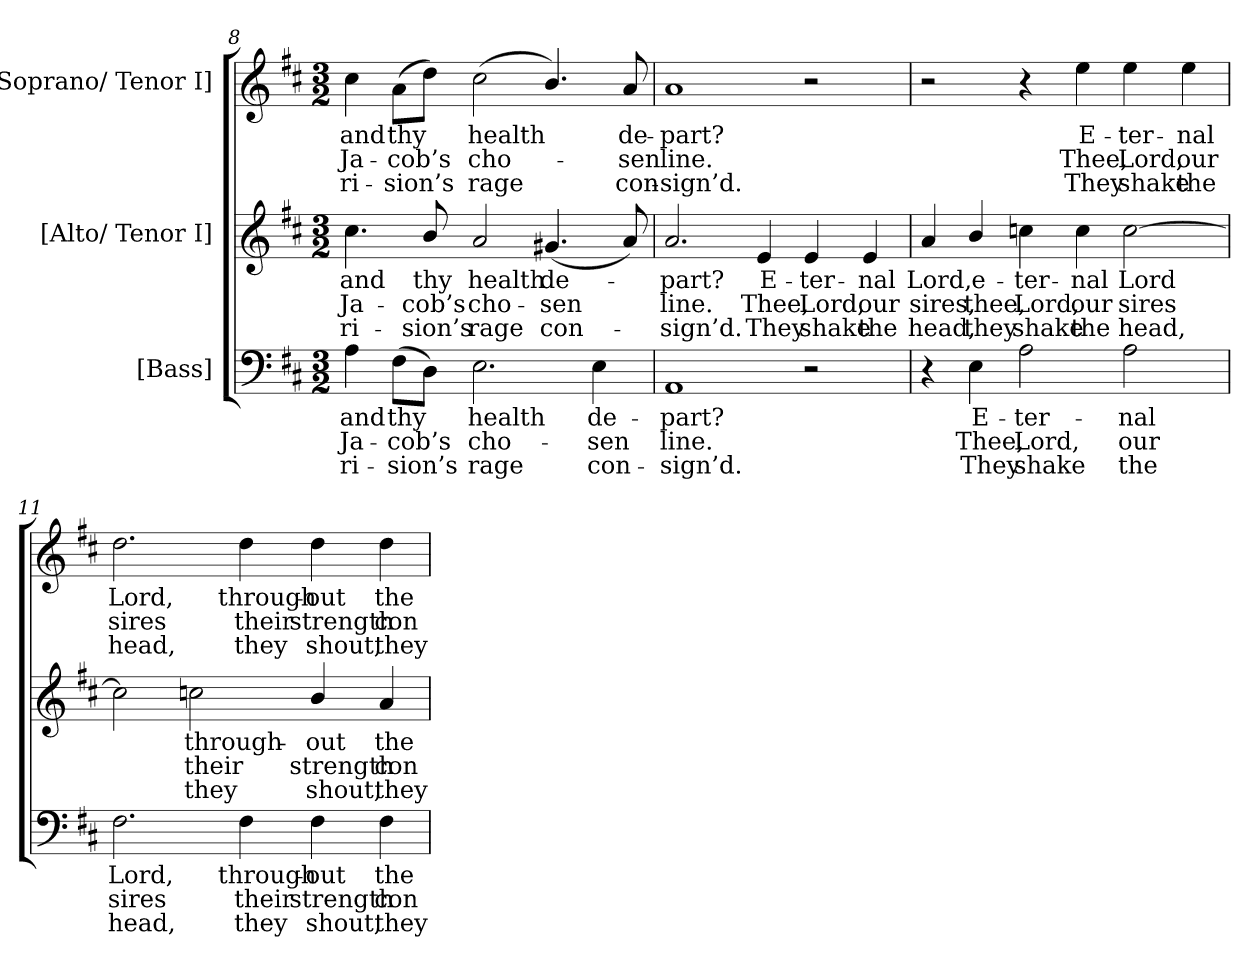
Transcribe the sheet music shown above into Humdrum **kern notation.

**kern	**text	**text	**text	**kern	**text	**text	**text	**kern	**text	**text	**text
*part3	*part3	*part3	*part3	*part2	*part2	*part2	*part2	*part1	*part1	*part1	*part1
*staff3	*staff3	*staff3	*staff3	*staff2	*staff2	*staff2	*staff2	*staff1	*staff1	*staff1	*staff1
*I"[Bass]	*	*	*	*I"[Alto/ Tenor I]	*	*	*	*I"[Soprano/ Tenor I]	*	*	*
*clefF4	*	*	*	*clefG2	*	*	*	*clefG2	*	*	*
*k[f#c#]	*	*	*	*k[f#c#]	*	*	*	*k[f#c#]	*	*	*
*D:	*	*	*	*D:	*	*	*	*D:	*	*	*
*M3/2	*	*	*	*M3/2	*	*	*	*M3/2	*	*	*
=8	=8	=8	=8	=8	=8	=8	=8	=8	=8	=8	=8
!	!LO:LY:b:color=#000000	!LO:LY:b:color=#000000	!LO:LY:b:color=#000000	!	!	!	!	!	!	!	!
!	!	!	!	!	!LO:LY:b:color=#000000	!LO:LY:b:color=#000000	!LO:LY:b:color=#000000	!	!	!	!
!	!	!	!	!	!	!	!	!	!LO:LY:b:color=#000000	!LO:LY:b:color=#000000	!LO:LY:b:color=#000000
4Ai\	and	Ja-	-ri-	4.cc#i\	and	Ja-	-ri-	4cc#i\	and	Ja-	-ri-
!	!LO:LY:b:color=#000000	!LO:LY:b:color=#000000	!LO:LY:b:color=#000000	!	!	!	!	!	!	!	!
!	!	!	!	!	!	!	!	!	!LO:LY:b:color=#000000	!LO:LY:b:color=#000000	!LO:LY:b:color=#000000
(8F#i\L	thy	-cob’s	-sion’s	.	.	.	.	(8ai\L	thy	-cob’s	-sion’s
!	!	!	!	!	!LO:LY:b:color=#000000	!LO:LY:b:color=#000000	!LO:LY:b:color=#000000	!	!	!	!
8Di\J)	.	.	.	8bi/	thy	-cob’s	-sion’s	8ddi\J)	.	.	.
!	!LO:LY:b:color=#000000	!LO:LY:b:color=#000000	!LO:LY:b:color=#000000	!	!	!	!	!	!	!	!
!	!	!	!	!	!LO:LY:b:color=#000000	!LO:LY:b:color=#000000	!LO:LY:b:color=#000000	!	!	!	!
!	!	!	!	!	!	!	!	!	!LO:LY:b:color=#000000	!LO:LY:b:color=#000000	!LO:LY:b:color=#000000
2.Ei\	health	cho-	rage	2ai/	health	cho-	rage	(2cc#i\	health	cho-	rage
!	!	!	!	!	!LO:LY:b:color=#000000	!LO:LY:b:color=#000000	!LO:LY:b:color=#000000	!	!	!	!
.	.	.	.	(4.g#Xi/	de-	-sen	con-	4.bi/)	.	.	.
!	!LO:LY:b:color=#000000	!LO:LY:b:color=#000000	!LO:LY:b:color=#000000	!	!	!	!	!	!	!	!
4Ei\	de-	-sen	con-	.	.	.	.	.	.	.	.
!	!	!	!	!	!	!	!	!	!LO:LY:b:color=#000000	!LO:LY:b:color=#000000	!LO:LY:b:color=#000000
.	.	.	.	8ai/)	.	.	.	8ai/	de-	-sen	con-
!!LO:LB:g=z
=9	=9	=9	=9	=9	=9	=9	=9	=9	=9	=9	=9
!	!LO:LY:b:color=#000000	!LO:LY:b:color=#000000	!LO:LY:b:color=#000000	!	!	!	!	!	!	!	!
!	!	!	!	!	!LO:LY:b:color=#000000	!LO:LY:b:color=#000000	!LO:LY:b:color=#000000	!	!	!	!
!	!	!	!	!	!	!	!	!	!LO:LY:b:color=#000000	!LO:LY:b:color=#000000	!LO:LY:b:color=#000000
1AAi	-part?	line.	-sign’d.	2.ai/	-part?	line.	-sign’d.	1ai	-part?	line.	-sign’d.
!	!	!	!	!	!LO:LY:b:color=#000000	!LO:LY:b:color=#000000	!LO:LY:b:color=#000000	!	!	!	!
.	.	.	.	4ei/	E-	Thee,	They	.	.	.	.
!	!	!	!	!	!LO:LY:b:color=#000000	!LO:LY:b:color=#000000	!LO:LY:b:color=#000000	!	!	!	!
2r	.	.	.	4ei/	-ter-	Lord,	shake	2r	.	.	.
!	!	!	!	!	!LO:LY:b:color=#000000	!LO:LY:b:color=#000000	!LO:LY:b:color=#000000	!	!	!	!
.	.	.	.	4ei/	-nal	our	the	.	.	.	.
=10	=10	=10	=10	=10	=10	=10	=10	=10	=10	=10	=10
!	!	!	!	!	!LO:LY:b:color=#000000	!LO:LY:b:color=#000000	!LO:LY:b:color=#000000	!	!	!	!
4r	.	.	.	4ai/	Lord,	sires,	head,	2r	.	.	.
!	!LO:LY:b:color=#000000	!LO:LY:b:color=#000000	!LO:LY:b:color=#000000	!	!	!	!	!	!	!	!
!	!	!	!	!	!LO:LY:b:color=#000000	!LO:LY:b:color=#000000	!LO:LY:b:color=#000000	!	!	!	!
4Ei\	E-	Thee,	They	4bi/	e-	thee,	they	.	.	.	.
!	!LO:LY:b:color=#000000	!LO:LY:b:color=#000000	!LO:LY:b:color=#000000	!	!	!	!	!	!	!	!
!	!	!	!	!	!LO:LY:b:color=#000000	!LO:LY:b:color=#000000	!LO:LY:b:color=#000000	!	!	!	!
2Ai\	-ter-	Lord,	shake	4ccni\	-ter-	Lord,	shake	4r	.	.	.
!	!	!	!	!	!LO:LY:b:color=#000000	!LO:LY:b:color=#000000	!LO:LY:b:color=#000000	!	!	!	!
!	!	!	!	!	!	!	!	!	!LO:LY:b:color=#000000	!LO:LY:b:color=#000000	!LO:LY:b:color=#000000
.	.	.	.	4cci\	-nal	our	the	4eei\	E-	Thee,	They
!	!LO:LY:b:color=#000000	!LO:LY:b:color=#000000	!LO:LY:b:color=#000000	!	!	!	!	!	!	!	!
!	!	!	!	!	!LO:LY:b:color=#000000	!LO:LY:b:color=#000000	!LO:LY:b:color=#000000	!	!	!	!
!	!	!	!	!	!	!	!	!	!LO:LY:b:color=#000000	!LO:LY:b:color=#000000	!LO:LY:b:color=#000000
2Ai\	-nal	our	the	[2cci\	Lord	sires	head,	4eei\	-ter-	Lord,	shake
!	!	!	!	!	!	!	!	!	!LO:LY:b:color=#000000	!LO:LY:b:color=#000000	!LO:LY:b:color=#000000
.	.	.	.	.	.	.	.	4eei\	-nal	our	the
=11	=11	=11	=11	=11	=11	=11	=11	=11	=11	=11	=11
!	!LO:LY:b:color=#000000	!LO:LY:b:color=#000000	!LO:LY:b:color=#000000	!	!	!	!	!	!	!	!
!	!	!	!	!	!	!	!	!	!LO:LY:b:color=#000000	!LO:LY:b:color=#000000	!LO:LY:b:color=#000000
2.F#i\	Lord,	sires	head,	2cci\]	.	.	.	2.ddi\	Lord,	sires	head,
!	!	!	!	!	!LO:LY:b:color=#000000	!LO:LY:b:color=#000000	!LO:LY:b:color=#000000	!	!	!	!
.	.	.	.	2ccni\	through-	their	they	.	.	.	.
!	!LO:LY:b:color=#000000	!LO:LY:b:color=#000000	!LO:LY:b:color=#000000	!	!	!	!	!	!	!	!
!	!	!	!	!	!	!	!	!	!LO:LY:b:color=#000000	!LO:LY:b:color=#000000	!LO:LY:b:color=#000000
4F#i\	through-	their	they	.	.	.	.	4ddi\	through-	their	they
!	!LO:LY:b:color=#000000	!LO:LY:b:color=#000000	!LO:LY:b:color=#000000	!	!	!	!	!	!	!	!
!	!	!	!	!	!LO:LY:b:color=#000000	!LO:LY:b:color=#000000	!LO:LY:b:color=#000000	!	!	!	!
!	!	!	!	!	!	!	!	!	!LO:LY:b:color=#000000	!LO:LY:b:color=#000000	!LO:LY:b:color=#000000
4F#i\	-out	strength	shout,	4bi/	-out	strength	shout,	4ddi\	-out	strength	shout,
!	!LO:LY:b:color=#000000	!LO:LY:b:color=#000000	!LO:LY:b:color=#000000	!	!	!	!	!	!	!	!
!	!	!	!	!	!LO:LY:b:color=#000000	!LO:LY:b:color=#000000	!LO:LY:b:color=#000000	!	!	!	!
!	!	!	!	!	!	!	!	!	!LO:LY:b:color=#000000	!LO:LY:b:color=#000000	!LO:LY:b:color=#000000
4F#i\	the	con-	they	4ai/	the	con-	they	4ddi\	the	con-	they
=	=	=	=	=	=	=	=	=	=	=	=
*-	*-	*-	*-	*-	*-	*-	*-	*-	*-	*-	*-
